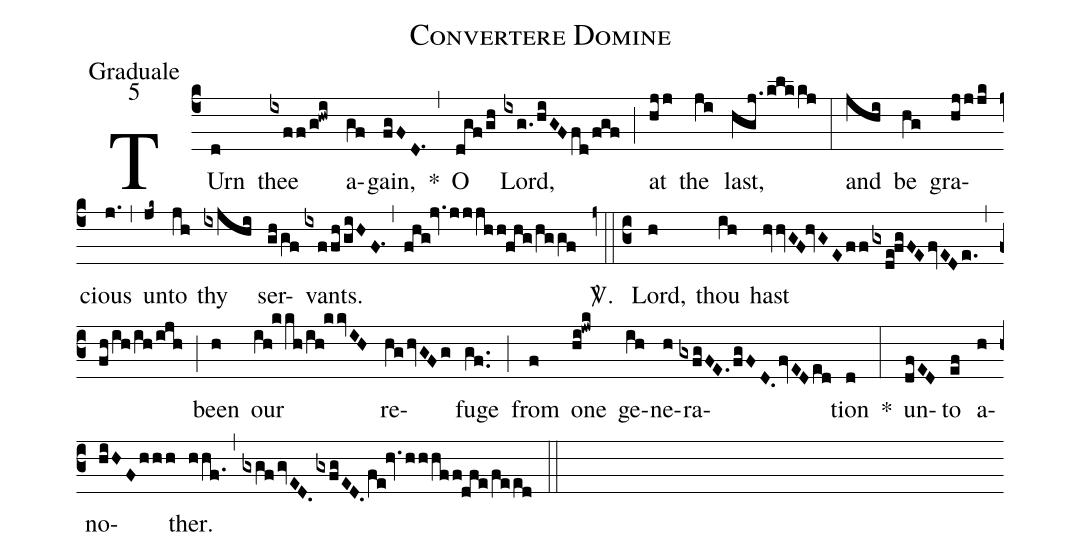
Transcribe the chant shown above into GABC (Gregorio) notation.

name:Convertere Domine;
office-part:Graduale;
mode:5;
%%
(c4) TUrn(d) thee(ixff/g!hwi) a(gf)gain,(fgFD.1) *(,) O(dgf/gh) Lord,(ixg./hiGFfd/fgf) (;) at(hjj) the(ji) last,(hgj./klkkj) (:) and(jhi) be(hg) gra(hjjjk)cious(j.) (,) un(jk~)to(jh) thy(ixjhi) ser(gh/gf)vants.(ixffh/giHF.1) (,) (fhg!jv.jjjhh!fhg/hggf) <sp>V/</sp>.(z0::c3) Lord,(h) thou(ih) hast(hvvGF!hvGE/ff/gxde!fgFE/fvEDe.) (,) (fh/ih/ih/ijh) (;) been(h) our(ih!kkh/ih!kkvIH) re(hg/hvGFg)fuge(gf..) (;) from(f) one(hi!jwk) ge(ih)ne(h)ra(gxfgFE./fgFD.0/fvED/ed)tion(d) *(:) un(dfED)to(ef) a(h)no(hiHFhhh)ther.(hhf.) (,) (gxgf/gvED./gxfgED./fe!hv.hhhff!dfe/feed) (::)
